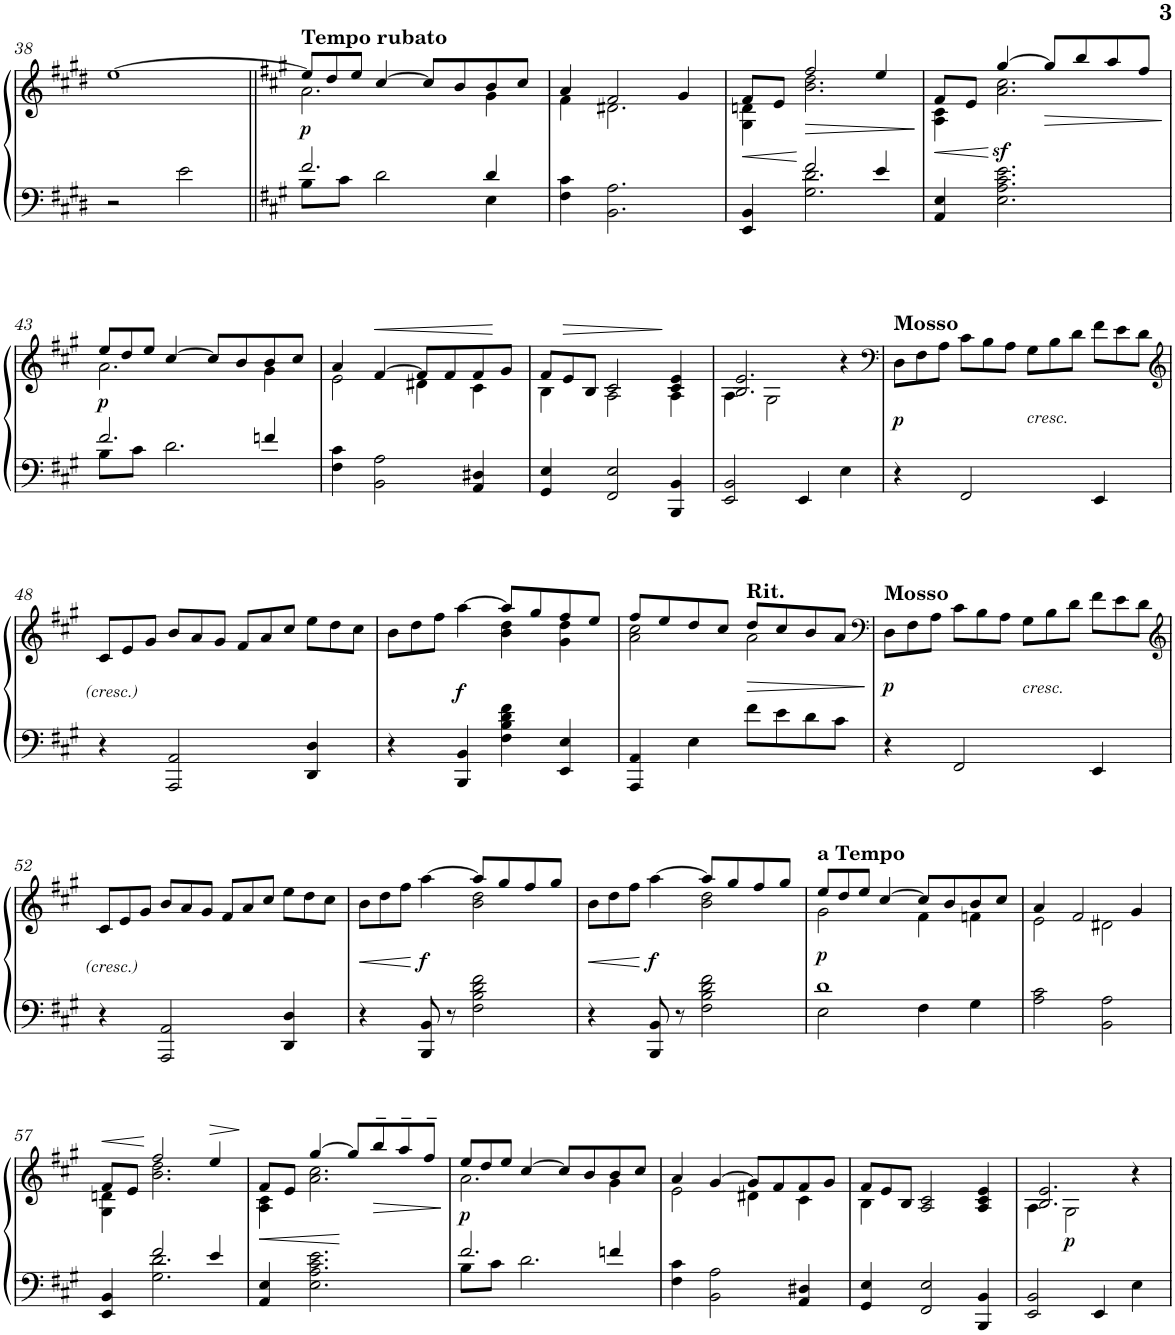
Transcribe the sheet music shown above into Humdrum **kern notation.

**kern	**kern	**dynam
*part1	*part1	*part1
*staff2	*staff1	*staff1/2
*I"Piano	*	*
*I'Pno.	*	*
!!LO:PB:g=z
*clefF4	*clefG2	*
*k[f#c#g#d#]	*k[f#c#g#d#]	*
*M4/4	*M4/4	*
=38	=38	=38
2r	[>1ee	.
2e\	.	.
=39||	=39||	=39||
*k[f#c#g#]	*k[f#c#g#]	*
*^	*^	*
!	!	!LO:TX:a:B:t=Tempo rubato	!	!
!	!	!	!	!LO:DY:b
2.f#/	8B\L	12ee/L]	2.a\	p
.	.	12dd/	.	.
.	8c#\J	.	.	.
.	.	12ee/J	.	.
.	2d\	[4cc#/	.	.
.	.	8cc#/L]	.	.
.	.	8b/	.	.
4d/	4E\	8b/	4g#\	.
.	.	8cc#/J	.	.
*v	*v	*	*	*
=40	=40	=40	=40
4F#\ 4c#\	4a/	4f#\	.
2.BB\ 2.A\	2f#/	2.d#X\	.
.	4g#/	.	.
=41	=41	=41	=41
*^	*	*	*
!	!	!	!	!LO:HP:b
4EE/ 4BB/	4ryy	8f#/L	4G#\ 4dn\	<
.	.	8e/J	.	.
!	!	!	!	!LO:HP:b
2f#/	2.G#\ 2.d\	2ff#/	2.b\ 2.dd\	>
4e/	.	4ee/	.	.
*v	*v	*	*	*
*	*v	*v	*
.	.	[
=42	=42	=42
!	!	!LO:HP:b
*	*^	*
4AA/ 4E/	8f#/L	4A\ 4c#\	<
.	8e/J	.	.
!	!	!	!LO:DY:n=1:b
2.E\ 2.A\ 2.c#\ 2.e\	[4gg#/	2.a\ 2.cc#\	] sf
!	!	!	!LO:HP:b
.	8gg#/L]	.	>
.	8bb/	.	.
.	8aa/	.	.
.	8ff#/J	.	.
*	*v	*v	*
.	.	[
!!LO:LB:g=z
=43	=43	=43
*^	*	*
*	*	*Xbrackettup	*
*	*	*^	*
!	!	!	!	!LO:DY:b
2.f#/	8B\L	12ee/L	2.a\	p
.	.	12dd/	.	.
.	8c#\J	.	.	.
.	.	12ee/J	.	.
.	2.d\	[4cc#/	.	.
.	.	8cc#/L]	.	.
.	.	8b/	.	.
4fn/	.	8b/	4g#\	.
.	.	8cc#/J	.	.
*v	*v	*	*	*
=44	=44	=44	=44
4F#\ 4c#\	4a/	2e\	.
!	!	!	!LO:HP:b
2BB\ 2A\	[4f#/	.	<
.	8f#/L]	4d#X\	.
.	8f#/	.	.
4AA/ 4D#X/	8f#/	4c#\	.
.	8g#/J	.	]
=45	=45	=45	=45
4GG#/ 4E/	12f#/L	4B\	.
!	!	!	!LO:HP:b
.	12e/	.	>
.	12B/J	.	.
2FF#/ 2E/	2c#/	2A\	.
4BBB/ 4BB/	4c#/ 4e/	4A\	[
=46	=46	=46	=46
2EE/ 2BB/	2.B/ 2.e/	4A\	.
.	.	2G#\	.
4EE/	.	.	.
4E\	4r	4ryy	.
*	*v	*v	*
=47	=47	=47
*	*clefF4	*
*	*^	*
!	!LO:TX:a:B:t=Mosso	!	!
!	!	!	!LO:DY:b
*	*v	*v	*
4r	12D\L	p
.	12F#\	.
.	12A\J	.
2FF#/	12c#\L	.
.	12B\	.
.	12A\J	.
!	!LO:TX:b:i:t=cresc.	!
.	12G#\L	.
.	12B\	.
.	12d\J	.
4EE/	12f#\L	.
.	12e\	.
.	12d\J	.
!!LO:LB:g=z
=48	=48	=48
*	*clefG2	*
4r	12c#/L	.
.	12e/	.
.	12g#/J	.
2AAA/ 2AA/	12b/L	.
.	12a/	.
.	12g#/J	.
.	12f#/L	.
.	12a/	.
.	12cc#/J	.
4DD/ 4D/	12ee\L	.
.	12dd\	.
.	12cc#\J	.
=49	=49	=49
*	*^	*
4r	12b\L	2ryy	.
.	12dd\	.	.
.	12ff#\J	.	.
!	!	!	!LO:DY:b
4BBB/ 4BB/	[4aa\	.	f
4F#\ 4B\ 4d\ 4f#\	8aa/L]	4b\ 4dd\	.
.	8gg#/	.	.
4EE/ 4E/	8ff#/	4g#\ 4dd\	.
.	8ee/J	.	.
=50	=50	=50	=50
4AAA/ 4AA/	8ff#/L	2a\ 2cc#\	.
.	8ee/	.	.
4E\	8dd/	.	.
.	8cc#/J	.	.
!	!LO:TX:a:B:t=Rit.	!	!
!	!	!	!LO:HP:b
8f#\L	8dd/L	2a\	>
8e\	8cc#/	.	.
8d\	8b/	.	.
8c#\J	8a/J	.	.
*	*v	*v	*
.	.	]
=51	=51	=51
*	*clefF4	*
!	!LO:TX:a:B:t=Mosso	!
!	!	!LO:DY:b
4r	12D\L	p
.	12F#\	.
.	12A\J	.
2FF#/	12c#\L	.
.	12B\	.
.	12A\J	.
!	!LO:TX:b:i:t=cresc.	!
.	12G#\L	.
.	12B\	.
.	12d\J	.
4EE/	12f#\L	.
.	12e\	.
.	12d\J	.
!!LO:LB:g=z
=52	=52	=52
*	*clefG2	*
4r	12c#/L	.
.	12e/	.
.	12g#/J	.
2AAA/ 2AA/	12b/L	.
.	12a/	.
.	12g#/J	.
.	12f#/L	.
.	12a/	.
.	12cc#/J	.
4DD/ 4D/	12ee\L	.
.	12dd\	.
.	12cc#\J	.
=53	=53	=53
!	!	!LO:HP:b
*	*^	*
4r	12b\L	2ryy	<
.	12dd\	.	.
.	12ff#\J	.	.
!	!	!	!LO:DY:n=1:b
8BBB/ 8BB/	[4aa\	.	] f
8r	.	.	.
2F#\ 2B\ 2d\ 2f#\	8aa/L]	2b\ 2dd\	.
.	8gg#/	.	.
.	8ff#/	.	.
.	8gg#/J	.	.
=54	=54	=54	=54
!	!	!	!LO:HP:b
4r	12b\L	2ryy	<
.	12dd\	.	.
.	12ff#\J	.	.
!	!	!	!LO:DY:n=1:b
8BBB/ 8BB/	[4aa\	.	[ f
8r	.	.	.
2F#\ 2B\ 2d\ 2f#\	8aa/L]	2b\ 2dd\	.
.	8gg#/	.	.
.	8ff#/	.	.
.	8gg#/J	.	.
=55	=55	=55	=55
*^	*	*	*
!	!	!LO:TX:a:B:t=a Tempo	!	!
!	!	!	!	!LO:DY:b
1d	2E\	12ee/L	2g#\	p
.	.	12dd/	.	.
.	.	12ee/J	.	.
.	.	[4cc#/	.	.
.	4F#\	8cc#/L]	4f#\	.
.	.	8b/	.	.
.	4G#\	8b/	4fn\	.
.	.	8cc#/J	.	.
*v	*v	*	*	*
=56	=56	=56	=56
2A\ 2c#\	4a/	2e\	.
.	2f#/	.	.
2BB\ 2A\	.	2d#X\	.
.	4g#/	.	.
!!LO:LB:g=z	!!
=57	=57	=57	=57
*^	*	*	*
!	!	!	!	!LO:HP:b
4EE/ 4BB/	4ryy	8f#/L	4G#\ 4dn\	<
.	.	8e/J	.	.
2f#/	2.G#\ 2.d\	2ff#/	2.b\ 2.dd\	[
!	!	!	!	!LO:HP:b
4e/	.	4ee/	.	>
*v	*v	*	*	*
*	*v	*v	*
.	.	[
=58	=58	=58
!	!	!LO:HP:b
*	*^	*
4AA/ 4E/	8f#/L	4A\ 4c#\	<
.	8e/J	.	.
2.E\ 2.A\ 2.c#\ 2.e\	[4gg#/	2.a\ 2.cc#\	.
.	8gg#/L]	.	]
.	8bb~/	.	.
.	8aa~/	.	.
.	8ff#~/J	.	.
*	*v	*v	*
.	.	[
=59	=59	=59
*^	*^	*
!	!	!	!	!LO:DY:b
2.f#/	8B\L	12ee/L	2.a\	p
.	.	12dd/	.	.
.	8c#\J	.	.	.
.	.	12ee/J	.	.
.	2.d\	[4cc#/	.	.
.	.	8cc#/L]	.	.
.	.	8b/	.	.
4fn/	.	8b/	4g#\	.
.	.	8cc#/J	.	.
*v	*v	*	*	*
=60	=60	=60	=60
4F#\ 4c#\	4a/	2e\	.
2BB\ 2A\	[4g#/	.	.
.	8g#/L]	4d#X\	.
.	8f#/	.	.
4AA/ 4D#X/	8f#/	4c#\	.
.	8g#/J	.	.
=61	=61	=61	=61
4GG#/ 4E/	12f#/L	4B\	.
.	12e/	.	.
.	12B/J	.	.
2FF#/ 2E/	2A/ 2c#/	4ryy	.
.	.	2ryy	.
4BBB/ 4BB/	4A/ 4c#/ 4e/	.	.
=62	=62	=62	=62
2EE/ 2BB/	2.B/ 2.e/	4A\	.
!	!	!	!LO:DY:b
.	.	2G#\	p
4EE/	.	.	.
4E~\	4r	4ryy	.
*	*v	*v	*
=	=	=
*-	*-	*-
